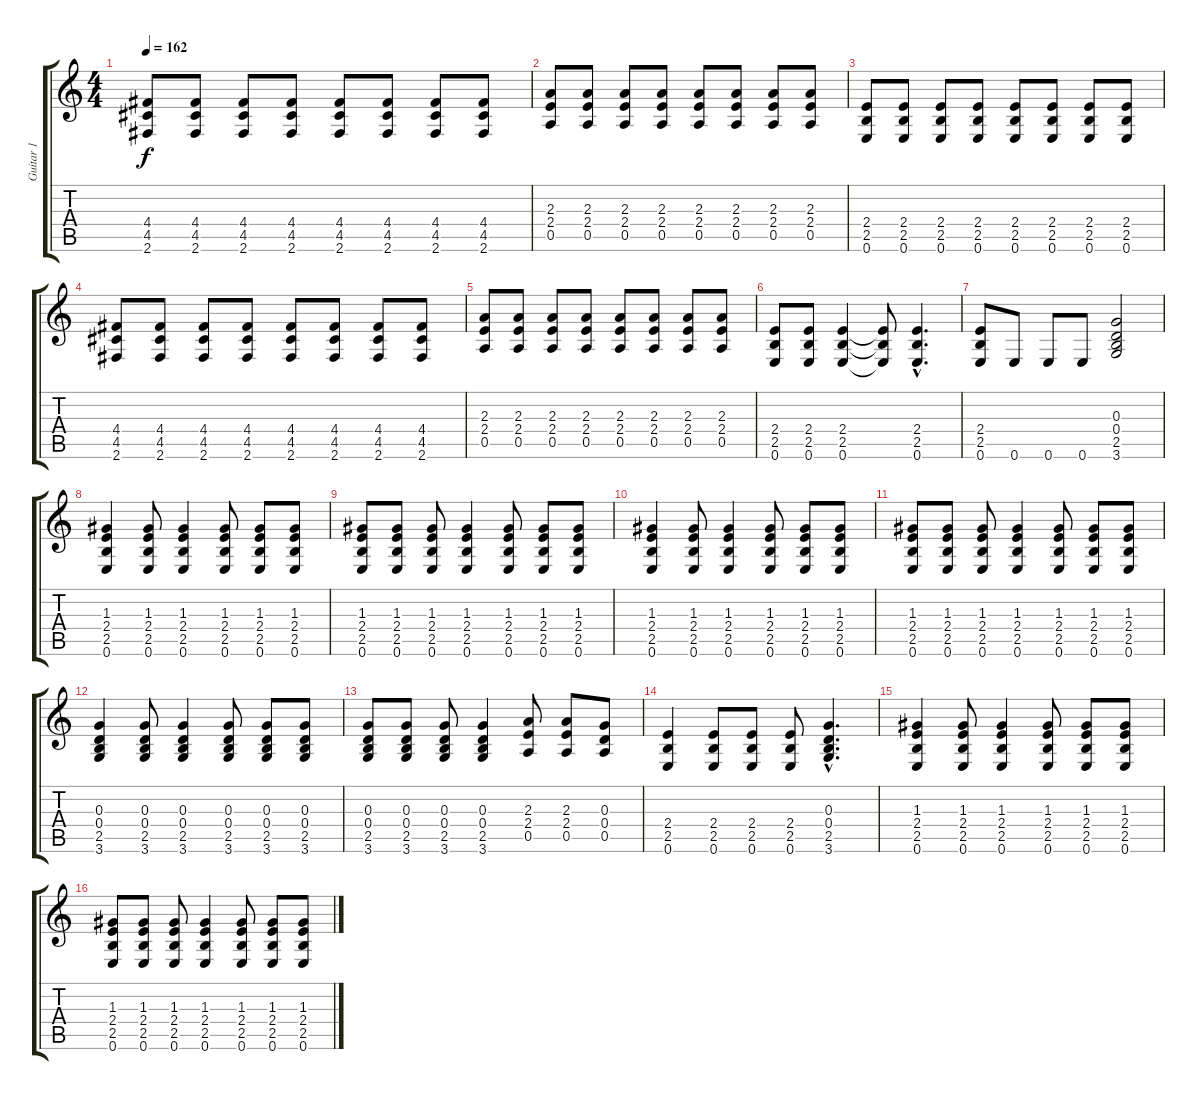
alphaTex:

\track ("Guitar 1" "Guitar 1") {instrument distortionguitar}
\staff {score tabs}
\tuning (E4 B3 G3 D3 A2 E2) {hide}
\ts (4 4)
\tempo 162
\clef g2
\ks c
(4.4 4.5 2.6).8{dy f} (4.4 4.5 2.6).8 (4.4 4.5 2.6).8 (4.4 4.5 2.6).8 (4.4 4.5 2.6).8 (4.4 4.5 2.6).8 (4.4 4.5 2.6).8 (4.4 4.5 2.6).8 |
(2.3 2.4 0.5).8 (2.3 2.4 0.5).8 (2.3 2.4 0.5).8 (2.3 2.4 0.5).8 (2.3 2.4 0.5).8 (2.3 2.4 0.5).8 (2.3 2.4 0.5).8 (2.3 2.4 0.5).8 |
(2.4 2.5 0.6).8 (2.4 2.5 0.6).8 (2.4 2.5 0.6).8 (2.4 2.5 0.6).8 (2.4 2.5 0.6).8 (2.4 2.5 0.6).8 (2.4 2.5 0.6).8 (2.4 2.5 0.6).8 |
(4.4 4.5 2.6).8 (4.4 4.5 2.6).8 (4.4 4.5 2.6).8 (4.4 4.5 2.6).8 (4.4 4.5 2.6).8 (4.4 4.5 2.6).8 (4.4 4.5 2.6).8 (4.4 4.5 2.6).8 |
(2.3 2.4 0.5).8 (2.3 2.4 0.5).8 (2.3 2.4 0.5).8 (2.3 2.4 0.5).8 (2.3 2.4 0.5).8 (2.3 2.4 0.5).8 (2.3 2.4 0.5).8 (2.3 2.4 0.5).8 |
(2.4 2.5 0.6).8 (2.4 2.5 0.6).8 (2.4 2.5 0.6).4 (2.4{t} 2.5{t} 0.6{t}).8 (2.4{hac} 2.5{hac} 0.6{hac}).4{d} |
(2.4 2.5 0.6).8 0.6.8 0.6.8 0.6.8 (0.3 0.4 2.5 3.6).2 |
(1.3 2.4 2.5 0.6).4 (1.3 2.4 2.5 0.6).8 (1.3 2.4 2.5 0.6).4 (1.3 2.4 2.5 0.6).8 (1.3 2.4 2.5 0.6).8 (1.3 2.4 2.5 0.6).8 |
(1.3 2.4 2.5 0.6).8 (1.3 2.4 2.5 0.6).8 (1.3 2.4 2.5 0.6).8 (1.3 2.4 2.5 0.6).4 (1.3 2.4 2.5 0.6).8 (1.3 2.4 2.5 0.6).8 (1.3 2.4 2.5 0.6).8 |
(1.3 2.4 2.5 0.6).4 (1.3 2.4 2.5 0.6).8 (1.3 2.4 2.5 0.6).4 (1.3 2.4 2.5 0.6).8 (1.3 2.4 2.5 0.6).8 (1.3 2.4 2.5 0.6).8 |
(1.3 2.4 2.5 0.6).8 (1.3 2.4 2.5 0.6).8 (1.3 2.4 2.5 0.6).8 (1.3 2.4 2.5 0.6).4 (1.3 2.4 2.5 0.6).8 (1.3 2.4 2.5 0.6).8 (1.3 2.4 2.5 0.6).8 |
(0.3 0.4 2.5 3.6).4 (0.3 0.4 2.5 3.6).8 (0.3 0.4 2.5 3.6).4 (0.3 0.4 2.5 3.6).8 (0.3 0.4 2.5 3.6).8 (0.3 0.4 2.5 3.6).8 |
(0.3 0.4 2.5 3.6).8 (0.3 0.4 2.5 3.6).8 (0.3 0.4 2.5 3.6).8 (0.3 0.4 2.5 3.6).4 (2.3 2.4 0.5).8 (2.3 2.4 0.5).8 (0.3 0.4 0.5).8 |
(2.4 2.5 0.6).4 (2.4 2.5 0.6).8 (2.4 2.5 0.6).8 (2.4 2.5 0.6).8 (0.3{hac} 0.4{hac} 2.5{hac} 3.6{hac}).4{d} |
(1.3 2.4 2.5 0.6).4 (1.3 2.4 2.5 0.6).8 (1.3 2.4 2.5 0.6).4 (1.3 2.4 2.5 0.6).8 (1.3 2.4 2.5 0.6).8 (1.3 2.4 2.5 0.6).8 |
(1.3 2.4 2.5 0.6).8 (1.3 2.4 2.5 0.6).8 (1.3 2.4 2.5 0.6).8 (1.3 2.4 2.5 0.6).4 (1.3 2.4 2.5 0.6).8 (1.3 2.4 2.5 0.6).8 (1.3 2.4 2.5 0.6).8
